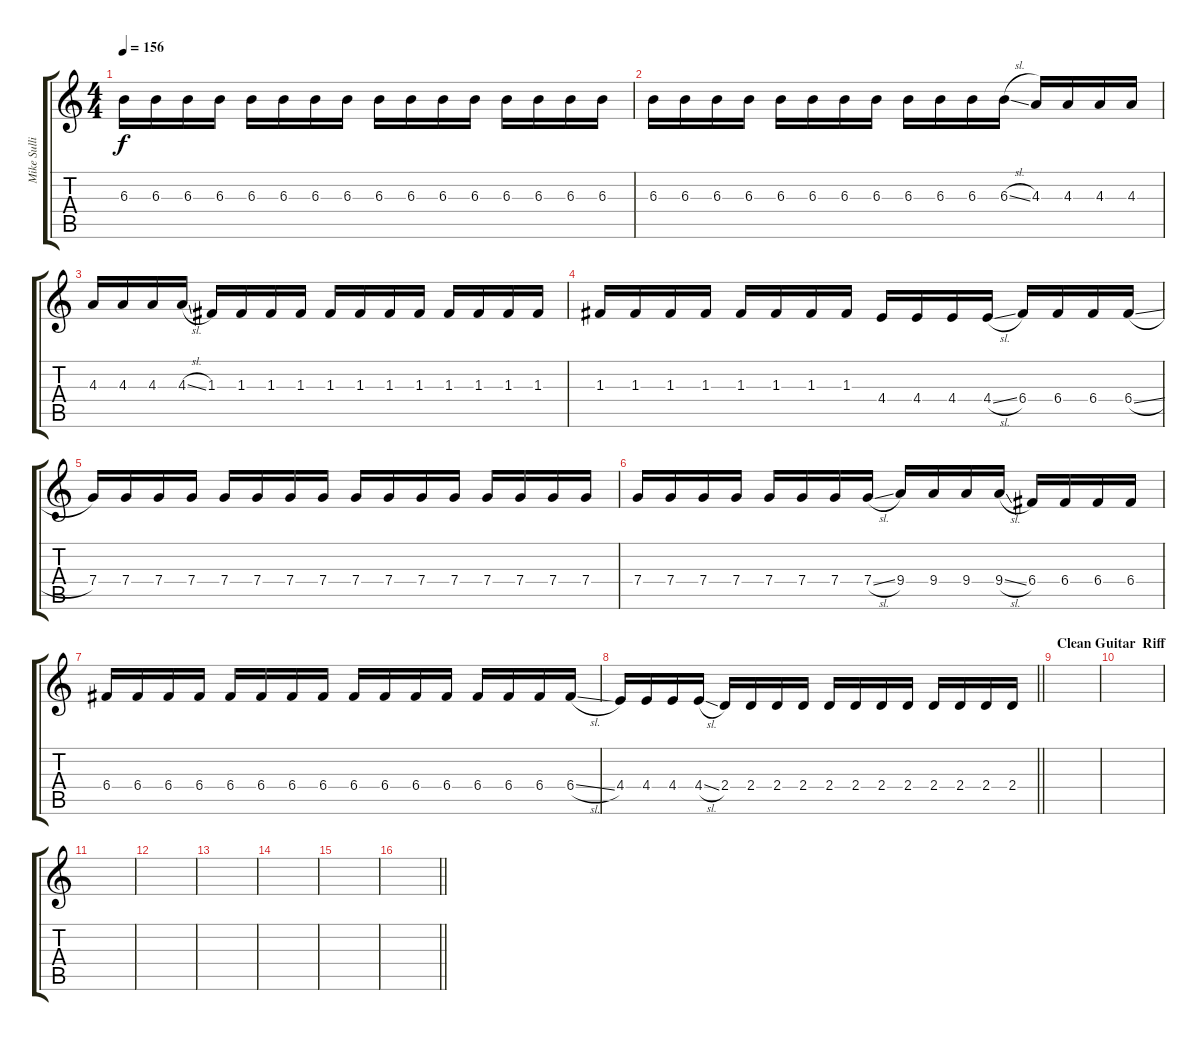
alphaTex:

\track ("Mike Sullivan" "Mike Sulli") {instrument distortionguitar}
\staff {score tabs}
\tuning (B3 G3 F3 C3 Gb2 B1) {hide}
\ts (4 4)
\section ("" "")
\tempo 156
\clef g2
\ks c
6.3.16{dy f} 6.3.16 6.3.16 6.3.16 6.3.16 6.3.16 6.3.16 6.3.16 6.3.16 6.3.16 6.3.16 6.3.16 6.3.16 6.3.16 6.3.16 6.3.16 |
6.3.16 6.3.16 6.3.16 6.3.16 6.3.16 6.3.16 6.3.16 6.3.16 6.3.16 6.3.16 6.3.16 6.3{sl}.16 4.3.16 4.3.16 4.3.16 4.3.16 |
4.3.16 4.3.16 4.3.16 4.3{sl}.16 1.3.16 1.3.16 1.3.16 1.3.16 1.3.16 1.3.16 1.3.16 1.3.16 1.3.16 1.3.16 1.3.16 1.3.16 |
1.3.16 1.3.16 1.3.16 1.3.16 1.3.16 1.3.16 1.3.16 1.3.16 4.4.16 4.4.16 4.4.16 4.4{sl}.16 6.4.16 6.4.16 6.4.16 6.4{sl}.16 |
7.4.16 7.4.16 7.4.16 7.4.16 7.4.16 7.4.16 7.4.16 7.4.16 7.4.16 7.4.16 7.4.16 7.4.16 7.4.16 7.4.16 7.4.16 7.4.16 |
7.4.16 7.4.16 7.4.16 7.4.16 7.4.16 7.4.16 7.4.16 7.4{sl}.16 9.4.16 9.4.16 9.4.16 9.4{sl}.16 6.4.16 6.4.16 6.4.16 6.4.16 |
6.4.16 6.4.16 6.4.16 6.4.16 6.4.16 6.4.16 6.4.16 6.4.16 6.4.16 6.4.16 6.4.16 6.4.16 6.4.16 6.4.16 6.4.16 6.4{sl}.16 |
\barLineRight lightlight
4.4.16 4.4.16 4.4.16 4.4{sl}.16 2.4.16 2.4.16 2.4.16 2.4.16 2.4.16 2.4.16 2.4.16 2.4.16 2.4.16 2.4.16 2.4.16 2.4.16 |
\section ("" "Clean Guitar  Riff")
|
|
|
|
|
|
|
\barLineRight lightlight
